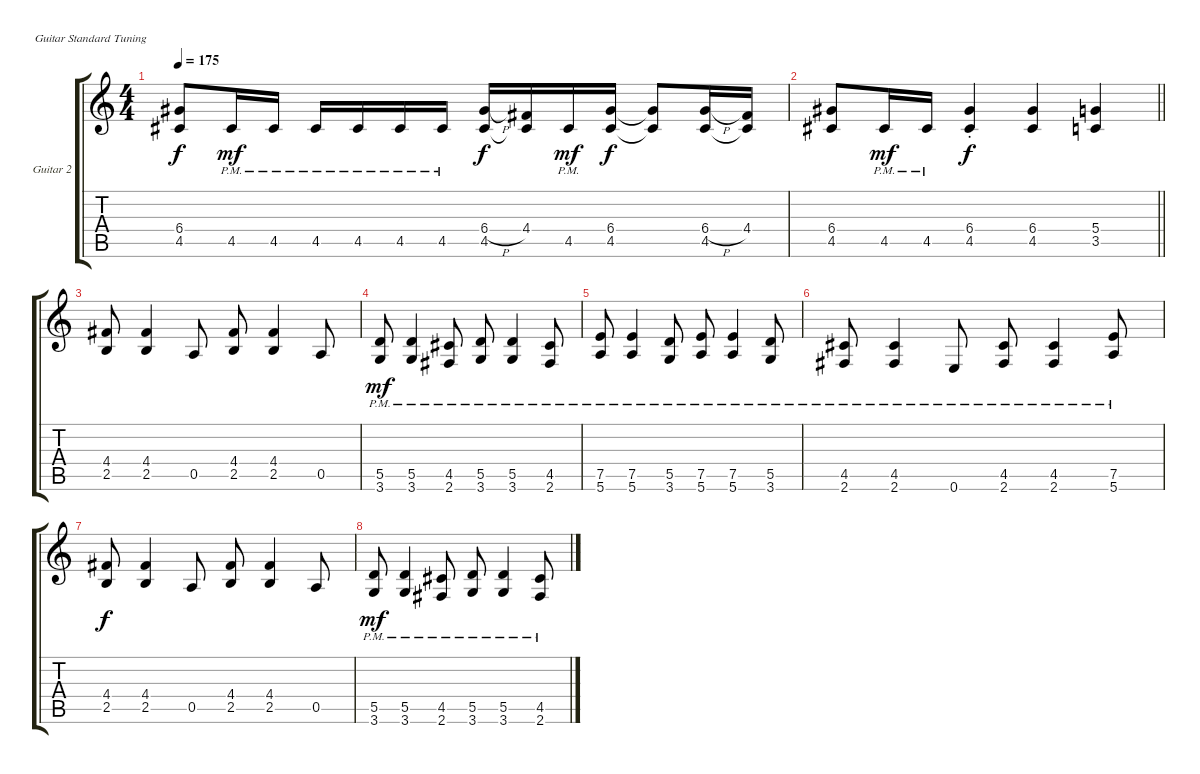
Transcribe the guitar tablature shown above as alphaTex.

\bracketExtendMode groupsimilarinstruments
\firstSystemTrackNameOrientation horizontal
\otherSystemsTrackNameOrientation horizontal
\track ("Guitar 2" "Guitar 2") {instrument overdrivenguitar}
\staff {score tabs}
\tuning (E4 B3 G3 D3 A2 E2)
\ts (4 4)
\tempo 175
\clef g2
\ks c
(6.4 4.5).8{dy f} 4.5{pm}.16{dy mf} 4.5{pm}.16 4.5{pm}.16 4.5{pm}.16 4.5{pm}.16 4.5{pm}.16 (6.4{h} 4.5).16{dy f} (4.4 4.5{t}).16 4.5{pm}.16{dy mf} (6.4 4.5).16{dy f} (6.4{t} 4.5{t}).8 (6.4{h} 4.5).16 (4.4 4.5{t}).16 |
\barLineRight lightlight
(6.4 4.5).8 4.5{pm}.16{dy mf} 4.5{pm}.16 (6.4{st} 4.5{st}).4{dy f} (6.4 4.5).4 (5.4 3.5).4 |
(4.4 2.5).8 (4.4 2.5).4 0.5.8 (4.4 2.5).8 (4.4 2.5).4 0.5.8 |
(5.5{pm} 3.6{pm}).8{dy mf} (5.5{pm} 3.6{pm}).4 (4.5{pm} 2.6{pm}).8 (5.5{pm} 3.6{pm}).8 (5.5{pm} 3.6{pm}).4 (4.5{pm} 2.6{pm}).8 |
(7.5{pm} 5.6{pm}).8 (7.5{pm} 5.6{pm}).4 (5.5{pm} 3.6{pm}).8 (7.5{pm} 5.6{pm}).8 (7.5{pm} 5.6{pm}).4 (5.5{pm} 3.6{pm}).8 |
(4.5{pm} 2.6{pm}).8 (4.5{pm} 2.6{pm}).4 0.6{pm}.8 (4.5{pm} 2.6{pm}).8 (4.5{pm} 2.6{pm}).4 (7.5{pm} 5.6{pm}).8 |
(4.4 2.5).8{dy f} (4.4 2.5).4 0.5.8 (4.4 2.5).8 (4.4 2.5).4 0.5.8 |
(5.5{pm} 3.6{pm}).8{dy mf} (5.5{pm} 3.6{pm}).4 (4.5{pm} 2.6{pm}).8 (5.5{pm} 3.6{pm}).8 (5.5{pm} 3.6{pm}).4 (4.5{pm} 2.6{pm}).8
